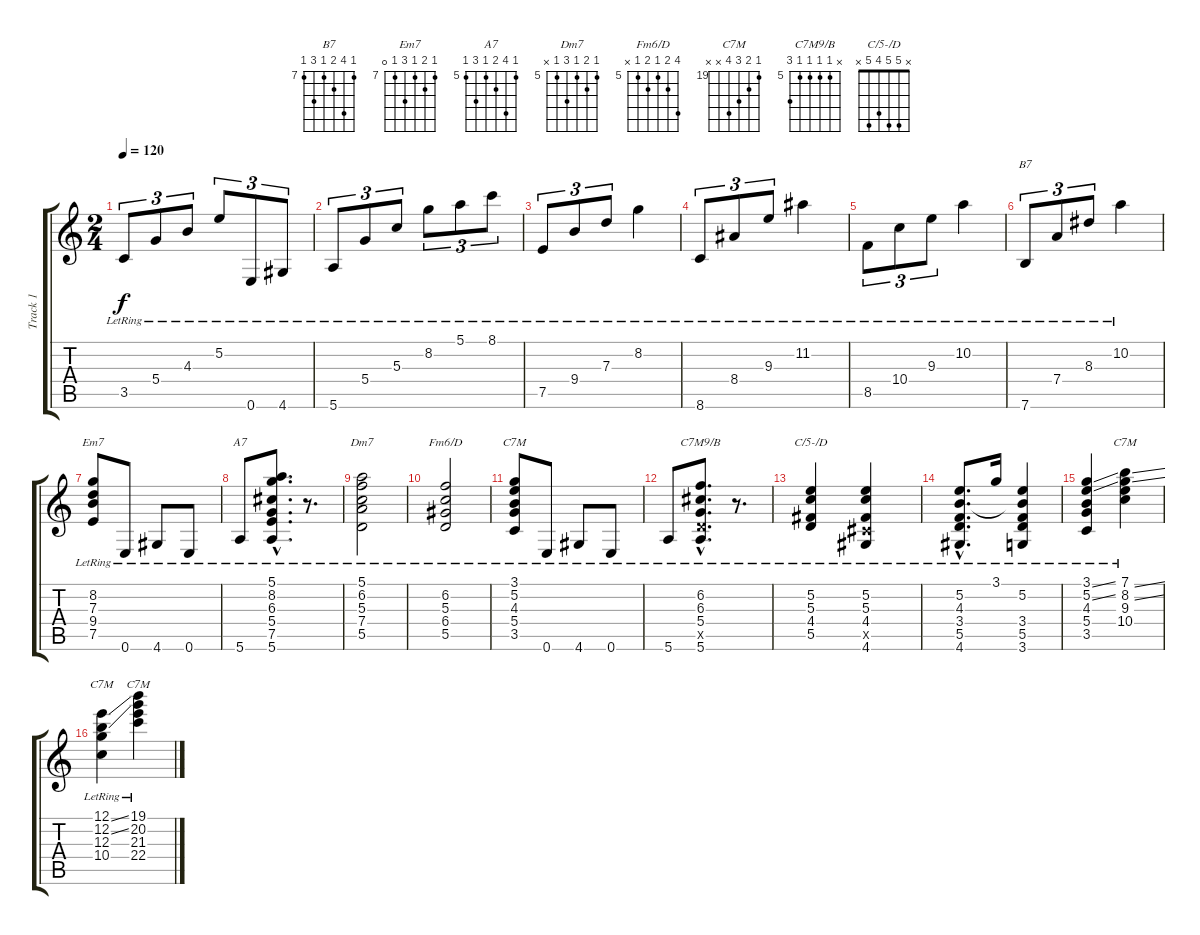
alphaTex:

\track ("Track 1" "Track 1") {instrument electricguitarjazz}
\staff {score tabs}
\tuning (E4 B3 G3 D3 A2 E2) {hide}
\chord ("B7" 7 10 8 7 9 7) {firstfret 7}
\chord ("Em7" 7 8 7 9 7 0) {firstfret 7}
\chord ("A7" 5 8 6 5 7 5) {firstfret 5}
\chord ("Dm7" 5 6 5 7 5 x) {firstfret 5}
\chord ("Fm6/D" 8 6 5 6 5 x) {firstfret 5}
\chord ("C7M" 3 5 4 5 3 x)
\chord ("C7M9/B" x 5 5 5 5 7) {firstfret 5}
\chord ("C/5-/D" x 5 5 4 5 x)
\chord ("C7M" 7 8 9 10 x x) {firstfret 7}
\chord ("C7M" 12 12 12 10 x x) {firstfret 10}
\chord ("C7M" 19 20 21 22 x x) {firstfret 19}
\ts (2 4)
\tempo 120
\clef g2
\ks c
3.5{lr}.8{tu (3 2) dy f} 5.4{lr}.8{tu (3 2)} 4.3{lr}.8{tu (3 2)} 5.2{lr}.8{tu (3 2)} 0.6{lr}.8{tu (3 2)} 4.6{lr}.8{tu (3 2)} |
5.6{lr}.8{tu (3 2)} 5.4{lr}.8{tu (3 2)} 5.3{lr}.8{tu (3 2)} 8.2{lr}.8{tu (3 2)} 5.1{lr}.8{tu (3 2)} 8.1{lr}.8{tu (3 2)} |
7.5{lr}.8{tu (3 2)} 9.4{lr}.8{tu (3 2)} 7.3{lr}.8{tu (3 2)} 8.2{lr}.4 |
8.6{lr}.8{tu (3 2)} 8.4{lr}.8{tu (3 2)} 9.3{lr}.8{tu (3 2)} 11.2{lr}.4 |
8.5{lr}.8{tu (3 2)} 10.4{lr}.8{tu (3 2)} 9.3{lr}.8{tu (3 2)} 10.2{lr}.4 |
7.6{lr}.8{tu (3 2) ch "B7"} 7.4{lr}.8{tu (3 2)} 8.3{lr}.8{tu (3 2)} 10.2{lr}.4 |
(8.2{lr} 7.3{lr} 9.4{lr} 7.5{lr}).8{ch "Em7"} 0.6{lr}.8 4.6{lr}.8 0.6{lr}.8 |
5.6{lr}.8{ch "A7"} (5.1{hac lr} 8.2{hac lr} 6.3{hac lr} 5.4{hac lr} 7.5{hac lr} 5.6{hac lr}).8{d} r.8{d} |
(5.1{lr} 6.2{lr} 5.3{lr} 7.4{lr} 5.5{lr}).2{ch "Dm7"} |
(6.2{lr} 5.3{lr} 6.4{lr} 5.5{lr}).2{ch "Fm6/D"} |
(3.1{lr} 5.2{lr} 4.3{lr} 5.4{lr} 3.5{lr}).8{ch "C7M"} 0.6{lr}.8 4.6{lr}.8 0.6{lr}.8 |
5.6{lr}.8 (6.2{hac lr} 6.3{hac lr} 5.4{hac lr} 5.5{hac x} 5.6{hac lr}).8{d ch "C7M9/B"} r.8{d} |
(5.2{lr} 5.3{lr} 4.4{lr} 5.5{lr}).4{ch "C/5-/D"} (5.2{lr} 5.3{lr} 4.4{lr} 4.5{x} 4.6{lr}).4 |
(5.2{hac lr} 4.3{hac lr} 3.4{hac lr} 5.5{hac lr} 4.6{hac lr}).8{d} 3.1{lr}.16 (5.2{lr} 4.3{t} 3.4{lr} 5.5{lr} 3.6{lr}).4 |
(3.1{ss} 5.2{ss} 4.3{lr} 5.4{lr} 3.5{lr}).4 (7.1{ss} 8.2{ss} 9.3{lr} 10.4{lr}).4{ch "C7M"} |
(12.1{ss} 12.2{ss} 12.3{lr} 10.4{lr}).4{ch "C7M"} (19.1{ss} 20.2{ss} 21.3{ss} 22.4{lr}).4{ch "C7M"}
